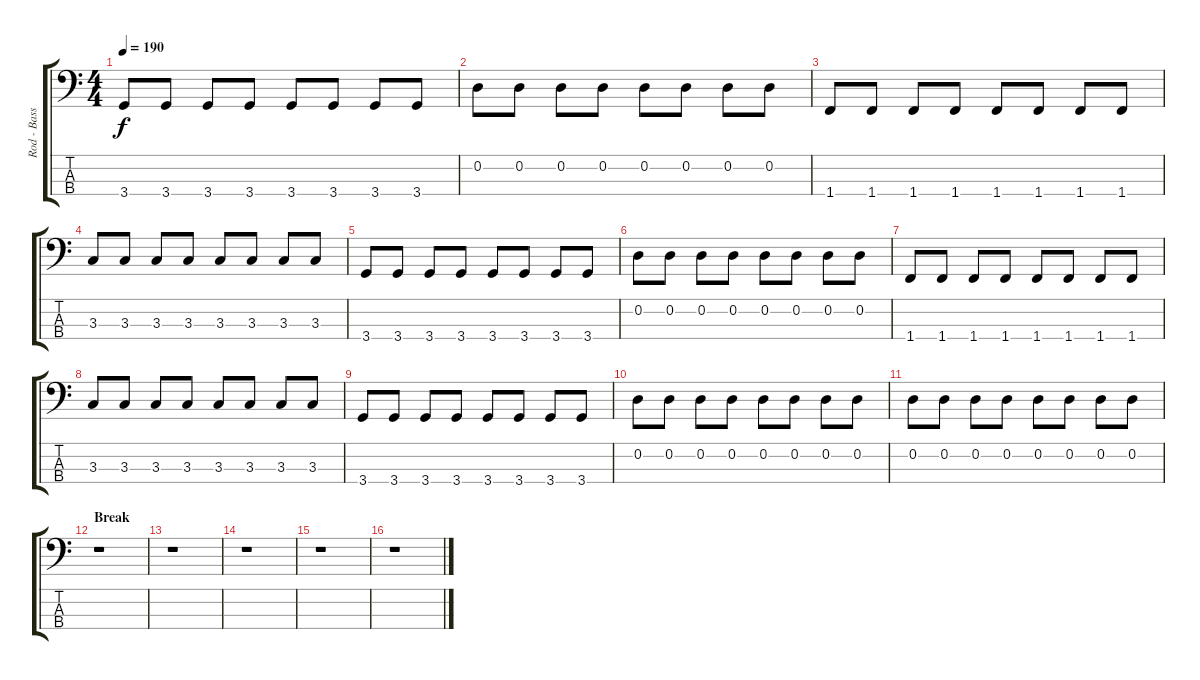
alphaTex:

\track ("Rod - Bass" "Rod - Bass") {instrument electricbasspick}
\staff {score tabs}
\tuning (G2 D2 A1 E1) {hide}
\ts (4 4)
\tempo 190
\clef f4
\ks c
3.4.8{dy f} 3.4.8 3.4.8 3.4.8 3.4.8 3.4.8 3.4.8 3.4.8 |
0.2.8 0.2.8 0.2.8 0.2.8 0.2.8 0.2.8 0.2.8 0.2.8 |
1.4.8 1.4.8 1.4.8 1.4.8 1.4.8 1.4.8 1.4.8 1.4.8 |
3.3.8 3.3.8 3.3.8 3.3.8 3.3.8 3.3.8 3.3.8 3.3.8 |
3.4.8 3.4.8 3.4.8 3.4.8 3.4.8 3.4.8 3.4.8 3.4.8 |
0.2.8 0.2.8 0.2.8 0.2.8 0.2.8 0.2.8 0.2.8 0.2.8 |
1.4.8 1.4.8 1.4.8 1.4.8 1.4.8 1.4.8 1.4.8 1.4.8 |
3.3.8 3.3.8 3.3.8 3.3.8 3.3.8 3.3.8 3.3.8 3.3.8 |
3.4.8 3.4.8 3.4.8 3.4.8 3.4.8 3.4.8 3.4.8 3.4.8 |
0.2.8 0.2.8 0.2.8 0.2.8 0.2.8 0.2.8 0.2.8 0.2.8 |
0.2.8 0.2.8 0.2.8 0.2.8 0.2.8 0.2.8 0.2.8 0.2.8 |
\section ("" "Break")
r.1 |
r.1 |
r.1 |
r.1 |
r.1
